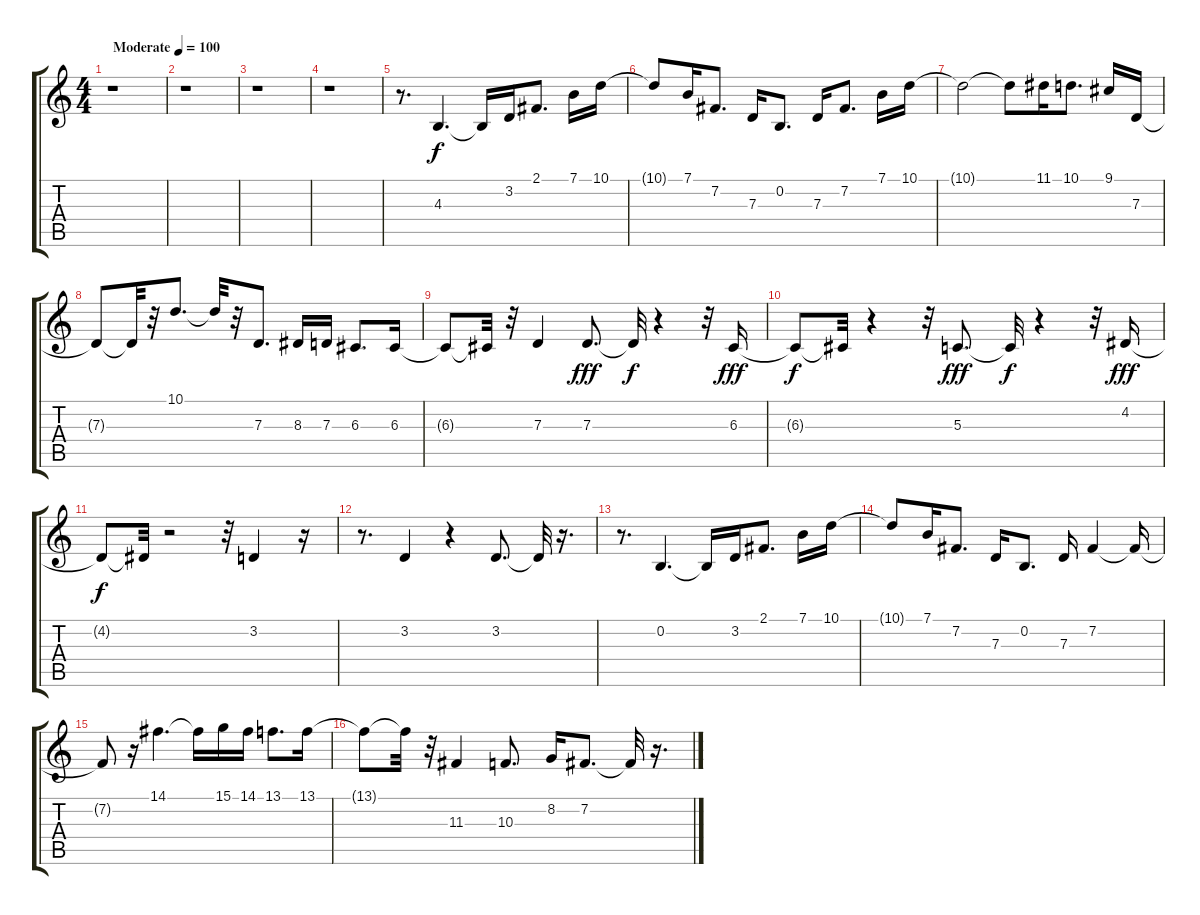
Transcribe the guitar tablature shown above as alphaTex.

\track "" {instrument trumpet}
\staff {score tabs}
\tuning (E4 B3 G3 D3 A2 E2) {hide}
\ts (4 4)
\tempo (100 "Moderate")
\clef g2
\ks c
r.1{dy f instrument trumpet} |
r.1 |
r.1 |
r.1 |
r.8{d} 4.3.4{d} 4.3{t}.16 3.2.16 2.1.8{d} 7.1.16 10.1.16 |
10.1{t}.8 7.1.16 7.2.8{d} 7.3.16 0.2.8{d} 7.3.16 7.2.8{d} 7.1.16 10.1.16 |
10.1{t}.2 10.1{t}.8 11.1.16 10.1.8{d} 9.1.16 7.3.16 |
7.3{t}.8 7.3{t}.32 r.32 10.1.8{d} 10.1{t}.32 r.32 7.3.8{d} 8.3.16 7.3.16 6.3.8{d} 6.3.16 |
6.3{t}.8 6.3{t}.32 r.32 7.3.4 7.3.8{d dy fff} 7.3{t}.32{dy f} r.4 r.32 6.3.16{dy fff} |
6.3{t}.8{dy f} 6.3{t}.32 r.4 r.32 5.3.8{d dy fff} 5.3{t}.32{dy f} r.4 r.32 4.2.16{dy fff} |
4.2{t}.8{dy f} 4.2{t}.32 r.2 r.32 3.2.4 r.16 |
r.8{d} 3.2.4 r.4 3.2.8{d} 3.2{t}.32 r.16{d} |
r.8{d} 0.2.4{d} 0.2{t}.16 3.2.16 2.1.8{d} 7.1.16 10.1.16 |
10.1{t}.8 7.1.16 7.2.8{d} 7.3.16 0.2.8{d} 7.3.16 7.2.4 7.2{t}.16 |
7.2{t}.8 r.16 14.1.4{d} 14.1{t}.16 15.1.16 14.1.16 13.1.8{d} 13.1.16 |
13.1{t}.8 13.1{t}.32 r.32 11.3.4 10.3.8{d} 8.2.16 7.2.8{d} 7.2{t}.32 r.16{d}
